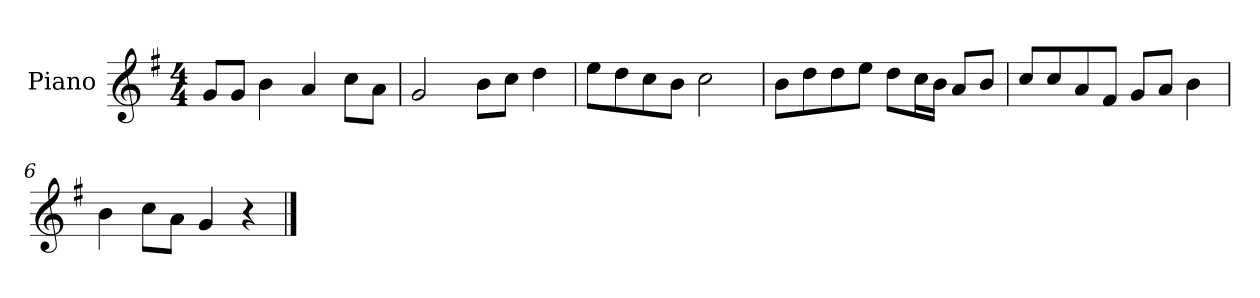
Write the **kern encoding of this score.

**kern
*part1
*staff1
*I"Piano
*I'P-no
*clefG2
*k[f#]
*M4/4
*MM90
=1
8g/L
8g/J
4b\
4a/
8cc\L
8a\J
=2
2g/
8b\L
8cc\J
4dd\
=3
8ee\L
8dd\
8cc\
8b\J
2cc\
=4
8b\L
8dd\
8dd\
8ee\J
8dd\L
16cc\L
16b\JJ
8a/L
8b/J
=5
8cc/L
8cc/
8a/
8f#/J
8g/L
8a/J
4b\
=6
4b\
8cc\L
8a\J
4g/
4r
==
*-
